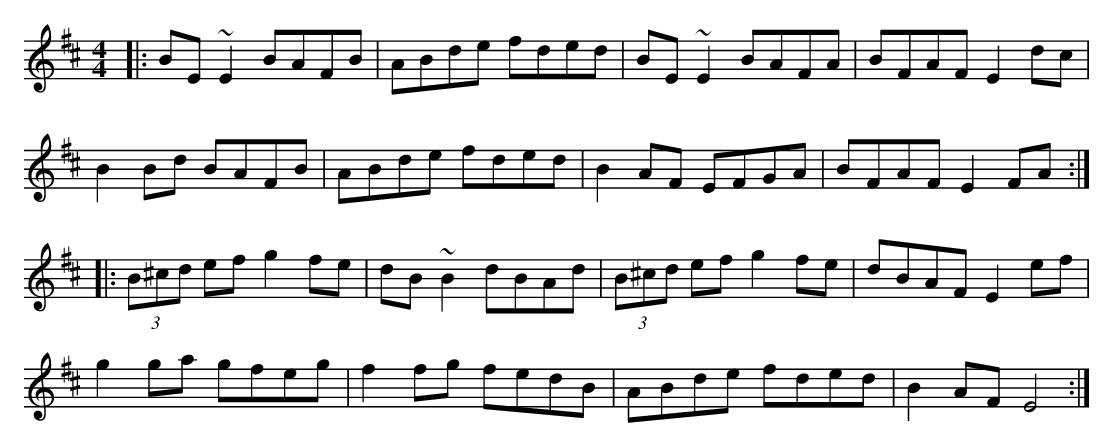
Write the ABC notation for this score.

X:1
M:4/4
K:Edor
|:BE ~E2 BAFB|ABde fded|BE ~E2 BAFA|BFAF E2dc|
B2 Bd BAFB|ABde fded|B2AF EFGA|BFAF E2 FA:|
|:(3B^cd ef g2 fe|dB~B2 dBAd|(3B^cd ef g2 fe|dBAF E2 ef|
g2 ga gfeg|f2 fg fedB|ABde fded|B2AF E4:|
